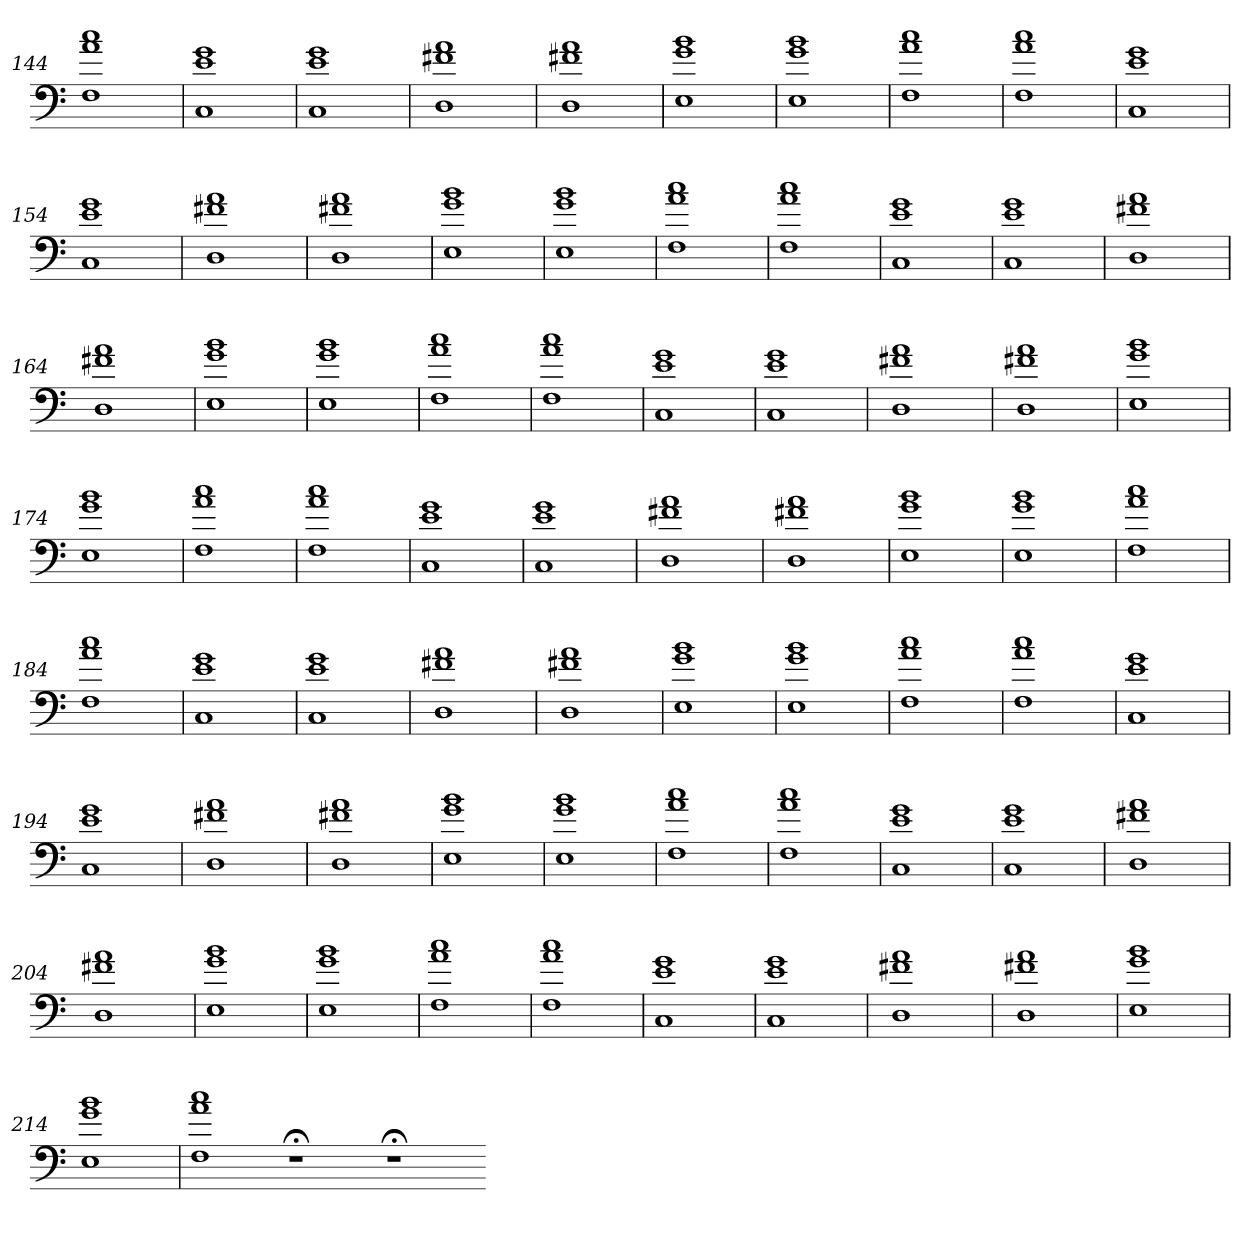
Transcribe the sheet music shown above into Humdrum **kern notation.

**kern
*part1
*staff1
=144
1F 1a 1cc
=145
1C 1e 1g
=146
1C 1e 1g
=147
1D 1f#X 1a
=148
1D 1f#X 1a
=149
1E 1g 1b
=150
1E 1g 1b
=151
1F 1a 1cc
=152
1F 1a 1cc
=153
1C 1e 1g
=154
1C 1e 1g
=155
1D 1f#X 1a
=156
1D 1f#X 1a
=157
1E 1g 1b
=158
1E 1g 1b
=159
1F 1a 1cc
=160
1F 1a 1cc
=161
1C 1e 1g
=162
1C 1e 1g
=163
1D 1f#X 1a
=164
1D 1f#X 1a
=165
1E 1g 1b
=166
1E 1g 1b
=167
1F 1a 1cc
=168
1F 1a 1cc
=169
1C 1e 1g
=170
1C 1e 1g
=171
1D 1f#X 1a
=172
1D 1f#X 1a
=173
1E 1g 1b
=174
1E 1g 1b
=175
1F 1a 1cc
=176
1F 1a 1cc
=177
1C 1e 1g
=178
1C 1e 1g
=179
1D 1f#X 1a
=180
1D 1f#X 1a
=181
1E 1g 1b
=182
1E 1g 1b
=183
1F 1a 1cc
=184
1F 1a 1cc
=185
1C 1e 1g
=186
1C 1e 1g
=187
1D 1f#X 1a
=188
1D 1f#X 1a
=189
1E 1g 1b
=190
1E 1g 1b
=191
1F 1a 1cc
=192
1F 1a 1cc
=193
1C 1e 1g
=194
1C 1e 1g
=195
1D 1f#X 1a
=196
1D 1f#X 1a
=197
1E 1g 1b
=198
1E 1g 1b
=199
1F 1a 1cc
=200
1F 1a 1cc
=201
1C 1e 1g
=202
1C 1e 1g
=203
1D 1f#X 1a
=204
1D 1f#X 1a
=205
1E 1g 1b
=206
1E 1g 1b
=207
1F 1a 1cc
=208
1F 1a 1cc
=209
1C 1e 1g
=210
1C 1e 1g
=211
1D 1f#X 1a
=212
1D 1f#X 1a
=213
1E 1g 1b
=214
1E 1g 1b
=215
1F 1a 1cc
1r;<
1r;<
=-
*-
